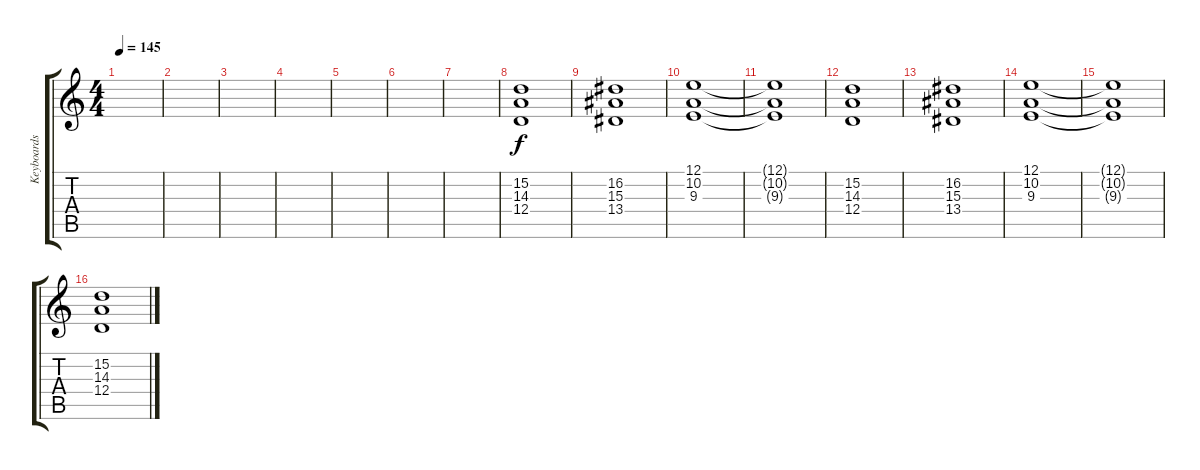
\track ("Keyboards" "Keyboards") {instrument electricpiano1}
\staff {score tabs}
\tuning (E4 B3 G3 D3 A2 D2) {hide}
\ts (4 4)
\tempo 145
\clef g2
\ks c
|
|
|
|
|
|
|
(15.2 14.3 12.4).1{volume 8 balance 8 instrument choiraahs} |
(16.2 15.3 13.4).1 |
(12.1 10.2 9.3).1 |
(12.1{t} 10.2{t} 9.3{t}).1 |
(15.2 14.3 12.4).1{volume 8 balance 8 instrument choiraahs} |
(16.2 15.3 13.4).1 |
(12.1 10.2 9.3).1 |
(12.1{t} 10.2{t} 9.3{t}).1 |
(15.2 14.3 12.4).1{volume 8 balance 8 instrument choiraahs}
